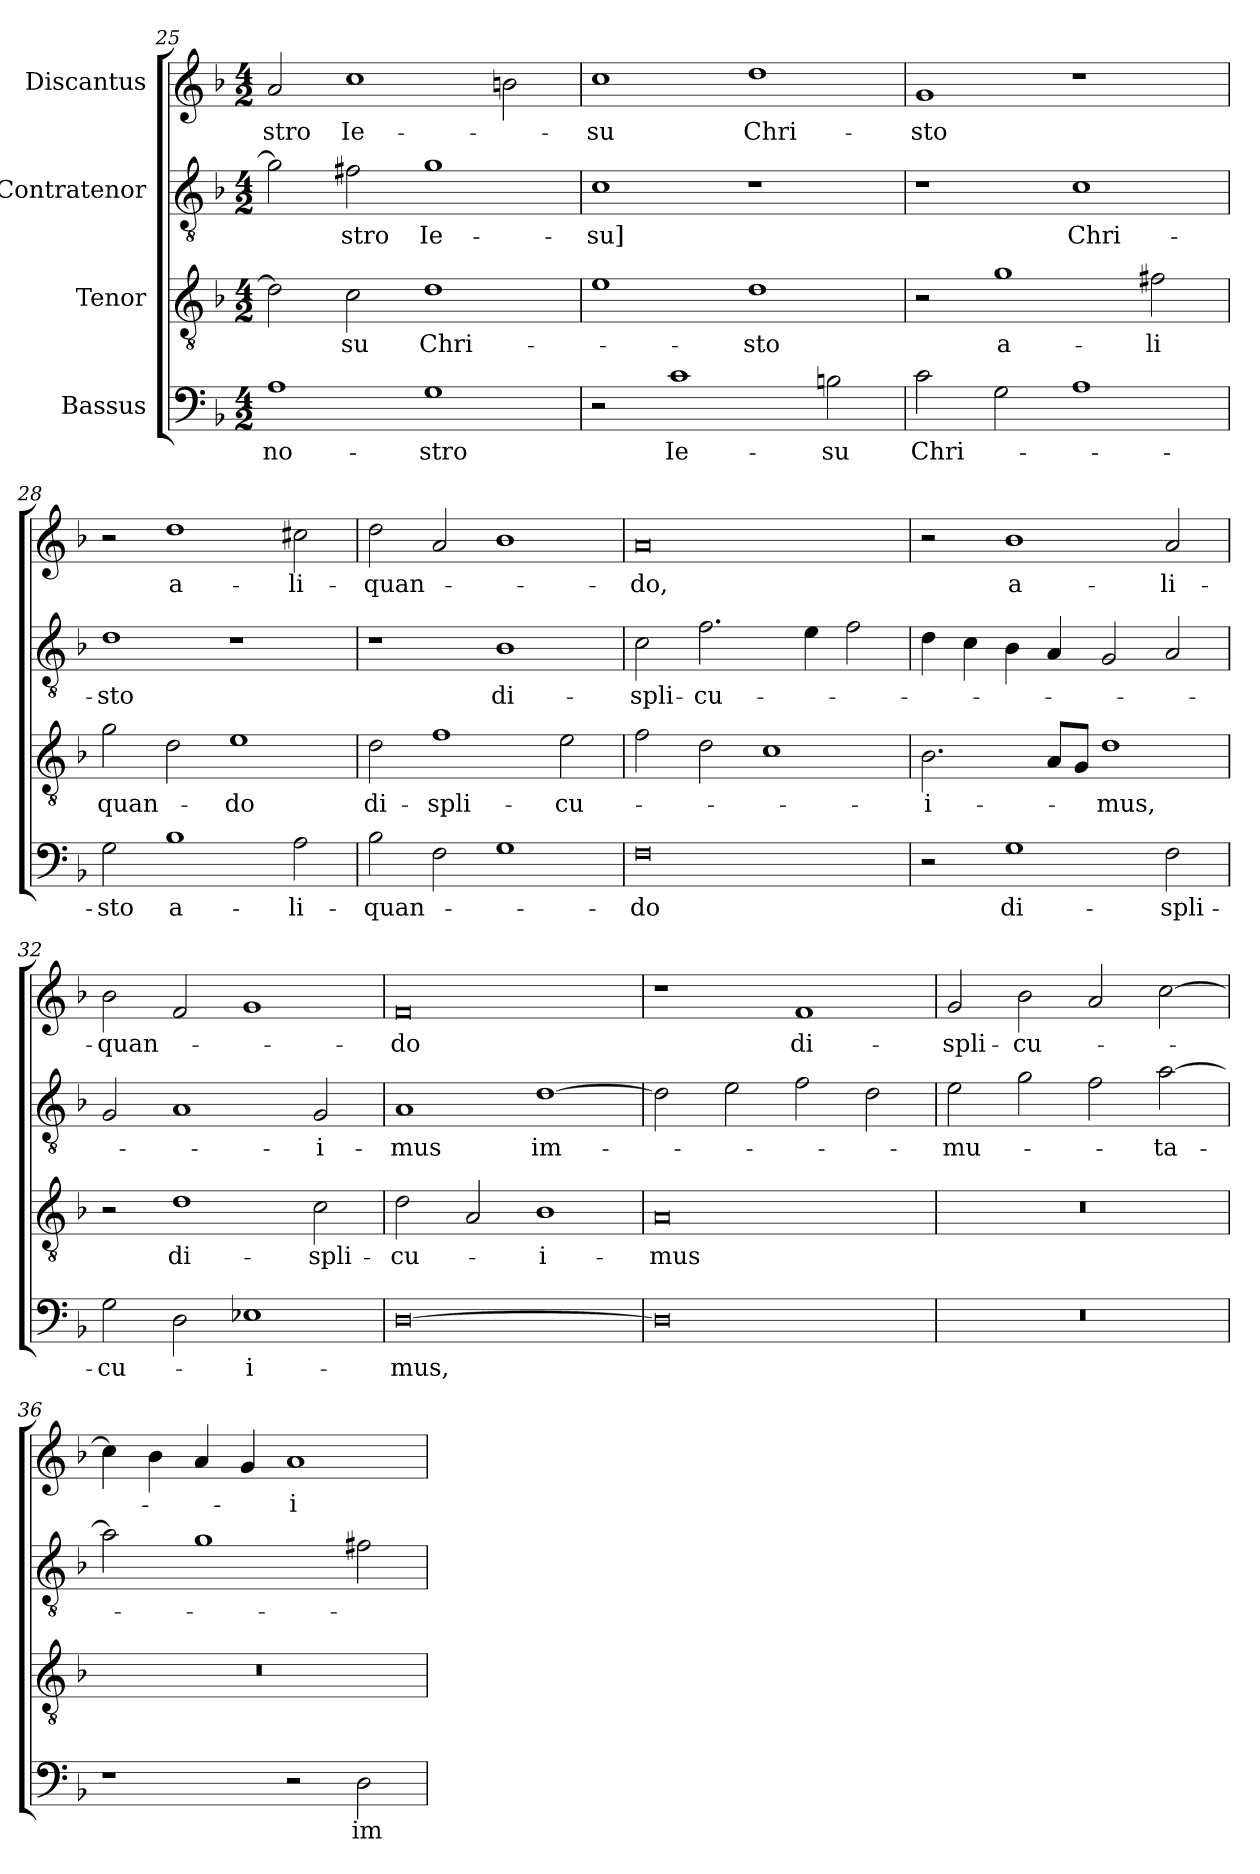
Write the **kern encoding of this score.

**kern	**text	**kern	**text	**kern	**text	**kern	**text
*part4	*part4	*part3	*part3	*part2	*part2	*part1	*part1
*staff4	*staff4	*staff3	*staff3	*staff2	*staff2	*staff1	*staff1
*I"Bassus	*	*I"Tenor	*	*I"Contratenor	*	*I"Discantus	*
*clefF4	*	*clefGv2	*	*clefGv2	*	*clefG2	*
*k[b-]	*	*k[b-]	*	*k[b-]	*	*k[b-]	*
*M4/2	*	*M4/2	*	*M4/2	*	*M4/2	*
=25	=25	=25	=25	=25	=25	=25	=25
1A\	no-	2d\]	.	2g\]	.	2a/	-stro
.	.	2c\	-su	2f#X\	-stro	1cc\	Ie-
1G\	-stro	1d\	Chri-	1g\	Ie-	.	.
.	.	.	.	.	.	2b\	.
=26	=26	=26	=26	=26	=26	=26	=26
2r	.	1e\	.	1c\	-su]	1cc\	-su
1c\	Ie-	.	.	.	.	.	.
.	.	1d\	-sto	1r	.	1dd\	Chri-
2B\	-su	.	.	.	.	.	.
=27	=27	=27	=27	=27	=27	=27	=27
2c\	Chri-	2r	.	1r	.	1g/	-sto
2G\	.	1g\	a-	.	.	.	.
1A\	.	.	.	1c\	Chri-	1r	.
.	.	2f#X\	-li	.	.	.	.
=28	=28	=28	=28	=28	=28	=28	=28
2G\	-sto	2g\	quan-	1d\	-sto	2r	.
1B-\	a-	2d\	.	.	.	1dd\	a-
.	.	1e\	-do	1r	.	.	.
2A\	-li-	.	.	.	.	2cc#X\	-li-
=29	=29	=29	=29	=29	=29	=29	=29
2B-\	-quan-	2d\	di-	1r	.	2dd\	-quan-
2F\	.	1f\	-spli-	.	.	2a/	.
1G\	.	.	.	1B-\	di-	1b-\	.
.	.	2e\	-cu-	.	.	.	.
=30	=30	=30	=30	=30	=30	=30	=30
0F\	-do	2f\	.	2c\	-spli-	0a/	-do,
.	.	2d\	.	2.f\	-cu-	.	.
.	.	1c\	.	.	.	.	.
.	.	.	.	4e\	.	.	.
.	.	.	.	2f\	.	.	.
=31	=31	=31	=31	=31	=31	=31	=31
2r	.	2.B-\	-i-	4d\	.	2r	.
.	.	.	.	4c\	.	.	.
1G\	di-	.	.	4B-\	.	1b-\	a-
.	.	8A/L	.	4A/	.	.	.
.	.	8G/J	.	.	.	.	.
.	.	1d\	-mus,	2G/	.	.	.
2F\	-spli-	.	.	2A/	.	2a/	-li-
=32	=32	=32	=32	=32	=32	=32	=32
2G\	-cu-	2r	.	2G/	.	2b-\	-quan-
2D\	.	1d\	di-	1A/	.	2f/	.
1E-X\	-i-	.	.	.	.	1g/	.
.	.	2c\	-spli-	2G/	-i-	.	.
=33	=33	=33	=33	=33	=33	=33	=33
[0D\	-mus,	2d\	-cu-	1A/	-mus	0f/	-do
.	.	2A/	.	.	.	.	.
.	.	1B-\	-i-	[1d\	im-	.	.
=34	=34	=34	=34	=34	=34	=34	=34
0D\]	.	0A/	-mus	2d\]	.	1r	.
.	.	.	.	2e\	.	.	.
.	.	.	.	2f\	.	1f/	di-
.	.	.	.	2d\	.	.	.
=35	=35	=35	=35	=35	=35	=35	=35
0r	.	0r	.	2e\	-mu-	2g/	-spli-
.	.	.	.	2g\	.	2b-\	-cu-
.	.	.	.	2f\	.	2a/	.
.	.	.	.	[2a\	-ta-	[2cc\	.
=36	=36	=36	=36	=36	=36	=36	=36
1r	.	0r	.	2a\]	.	4cc\]	.
.	.	.	.	.	.	4b-\	.
.	.	.	.	1g\	.	4a/	.
.	.	.	.	.	.	4g/	.
2r	.	.	.	.	.	1a/	-i-
2D\	im-	.	.	2f#X\	.	.	.
=	=	=	=	=	=	=	=
*-	*-	*-	*-	*-	*-	*-	*-
